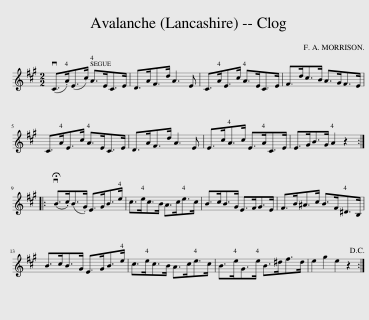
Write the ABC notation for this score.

X:1
L:1/8
M:2/2
I:linebreak $
K:A
V:1 treble
V:1
 (vC>.A)(E>.c) A>EC>E | D>AF>d A3 E | C>AE>c A>EC>E | F>dc>B A>GF>E |$ C>AE>c A>EC>E | %5
 D>AF>d A3 E | E>cA>c E>AC>E | E>GB>G A2 z2 ::$ (!fermata!vB>.c)(B>.G) E>GB>e | c>ec>B A>ce>c | %10
 B>cB>G E>FG>E | F>B^A>c B>F^D>B, |$ B>cB>G E>GB>e | c>ec>B A>ce>c | B>eG>e B>^df>d | %15
 e2 g2 e2 z2!D.C.! :| %16
